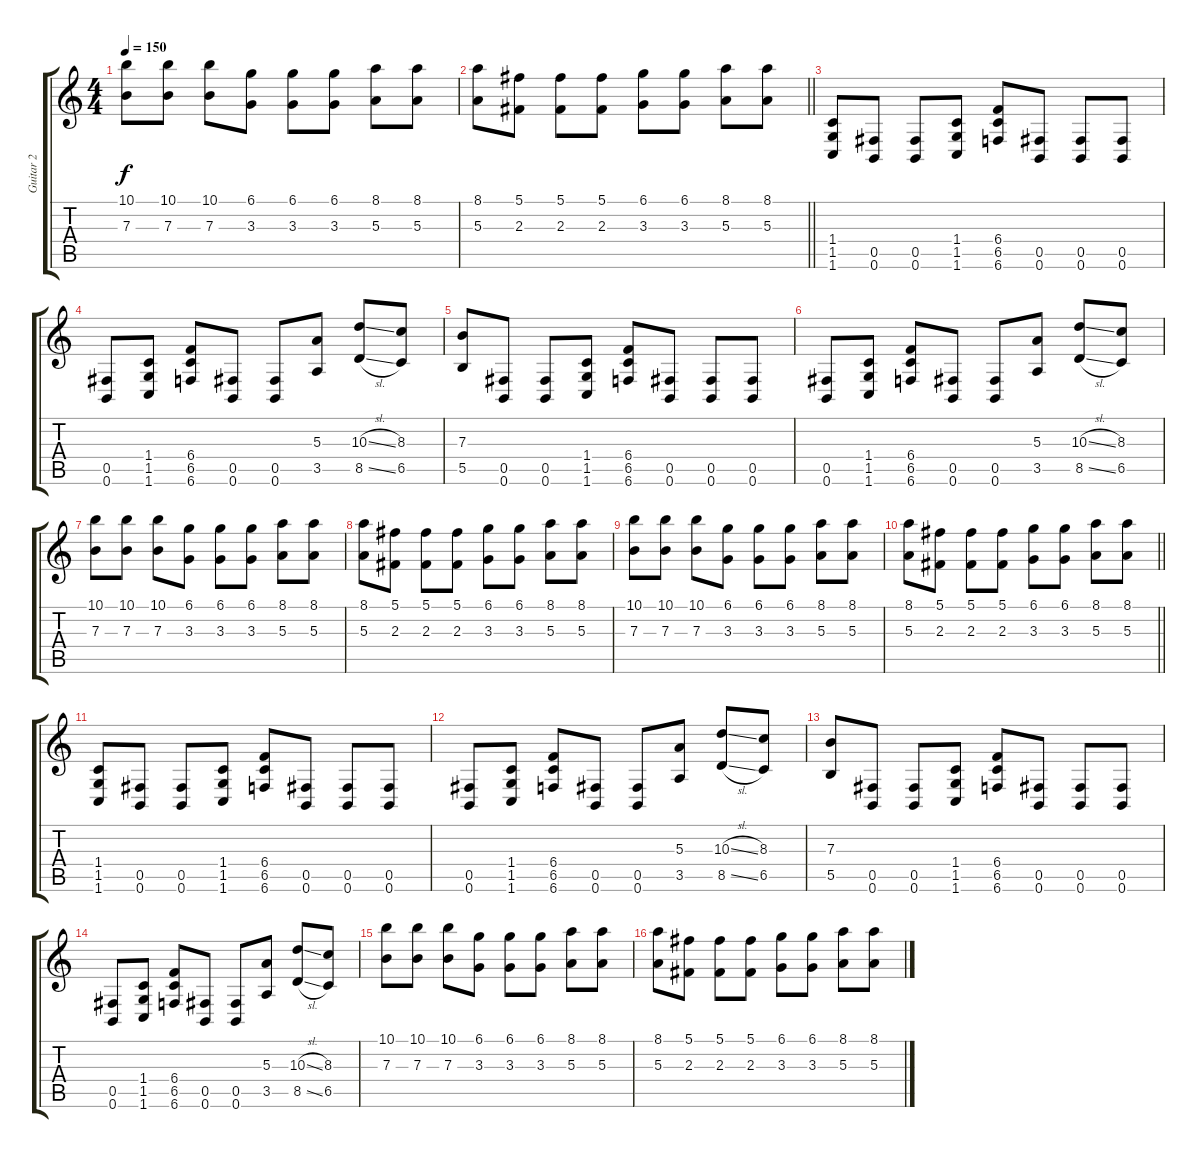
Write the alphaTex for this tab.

\track ("Guitar 2" "Guitar 2") {instrument distortionguitar}
\staff {score tabs}
\tuning (Db4 Ab3 E3 B2 Gb2 B1) {hide}
\ts (4 4)
\tempo 150
\clef g2
\ks c
(10.1 7.3).8{dy f} (10.1 7.3).8 (10.1 7.3).8 (6.1 3.3).8 (6.1 3.3).8 (6.1 3.3).8 (8.1 5.3).8 (8.1 5.3).8 |
\barLineRight lightlight
(8.1 5.3).8 (5.1 2.3).8 (5.1 2.3).8 (5.1 2.3).8 (6.1 3.3).8 (6.1 3.3).8 (8.1 5.3).8 (8.1 5.3).8 |
\section ("" "")
(1.4 1.5 1.6).8 (0.5 0.6).8 (0.5 0.6).8 (1.4 1.5 1.6).8 (6.4 6.5 6.6).8 (0.5 0.6).8 (0.5 0.6).8 (0.5 0.6).8 |
(0.5 0.6).8 (1.4 1.5 1.6).8 (6.4 6.5 6.6).8 (0.5 0.6).8 (0.5 0.6).8 (5.3 3.5).8 (10.3{sl} 8.5{sl}).8 (8.3 6.5).8 |
(7.3 5.5).8 (0.5 0.6).8 (0.5 0.6).8 (1.4 1.5 1.6).8 (6.4 6.5 6.6).8 (0.5 0.6).8 (0.5 0.6).8 (0.5 0.6).8 |
(0.5 0.6).8 (1.4 1.5 1.6).8 (6.4 6.5 6.6).8 (0.5 0.6).8 (0.5 0.6).8 (5.3 3.5).8 (10.3{sl} 8.5{sl}).8 (8.3 6.5).8 |
(10.1 7.3).8 (10.1 7.3).8 (10.1 7.3).8 (6.1 3.3).8 (6.1 3.3).8 (6.1 3.3).8 (8.1 5.3).8 (8.1 5.3).8 |
(8.1 5.3).8 (5.1 2.3).8 (5.1 2.3).8 (5.1 2.3).8 (6.1 3.3).8 (6.1 3.3).8 (8.1 5.3).8 (8.1 5.3).8 |
(10.1 7.3).8 (10.1 7.3).8 (10.1 7.3).8 (6.1 3.3).8 (6.1 3.3).8 (6.1 3.3).8 (8.1 5.3).8 (8.1 5.3).8 |
\barLineRight lightlight
(8.1 5.3).8 (5.1 2.3).8 (5.1 2.3).8 (5.1 2.3).8 (6.1 3.3).8 (6.1 3.3).8 (8.1 5.3).8 (8.1 5.3).8 |
\section ("" "")
(1.4 1.5 1.6).8 (0.5 0.6).8 (0.5 0.6).8 (1.4 1.5 1.6).8 (6.4 6.5 6.6).8 (0.5 0.6).8 (0.5 0.6).8 (0.5 0.6).8 |
(0.5 0.6).8 (1.4 1.5 1.6).8 (6.4 6.5 6.6).8 (0.5 0.6).8 (0.5 0.6).8 (5.3 3.5).8 (10.3{sl} 8.5{sl}).8 (8.3 6.5).8 |
(7.3 5.5).8 (0.5 0.6).8 (0.5 0.6).8 (1.4 1.5 1.6).8 (6.4 6.5 6.6).8 (0.5 0.6).8 (0.5 0.6).8 (0.5 0.6).8 |
(0.5 0.6).8 (1.4 1.5 1.6).8 (6.4 6.5 6.6).8 (0.5 0.6).8 (0.5 0.6).8 (5.3 3.5).8 (10.3{sl} 8.5{sl}).8 (8.3 6.5).8 |
(10.1 7.3).8 (10.1 7.3).8 (10.1 7.3).8 (6.1 3.3).8 (6.1 3.3).8 (6.1 3.3).8 (8.1 5.3).8 (8.1 5.3).8 |
(8.1 5.3).8 (5.1 2.3).8 (5.1 2.3).8 (5.1 2.3).8 (6.1 3.3).8 (6.1 3.3).8 (8.1 5.3).8 (8.1 5.3).8
